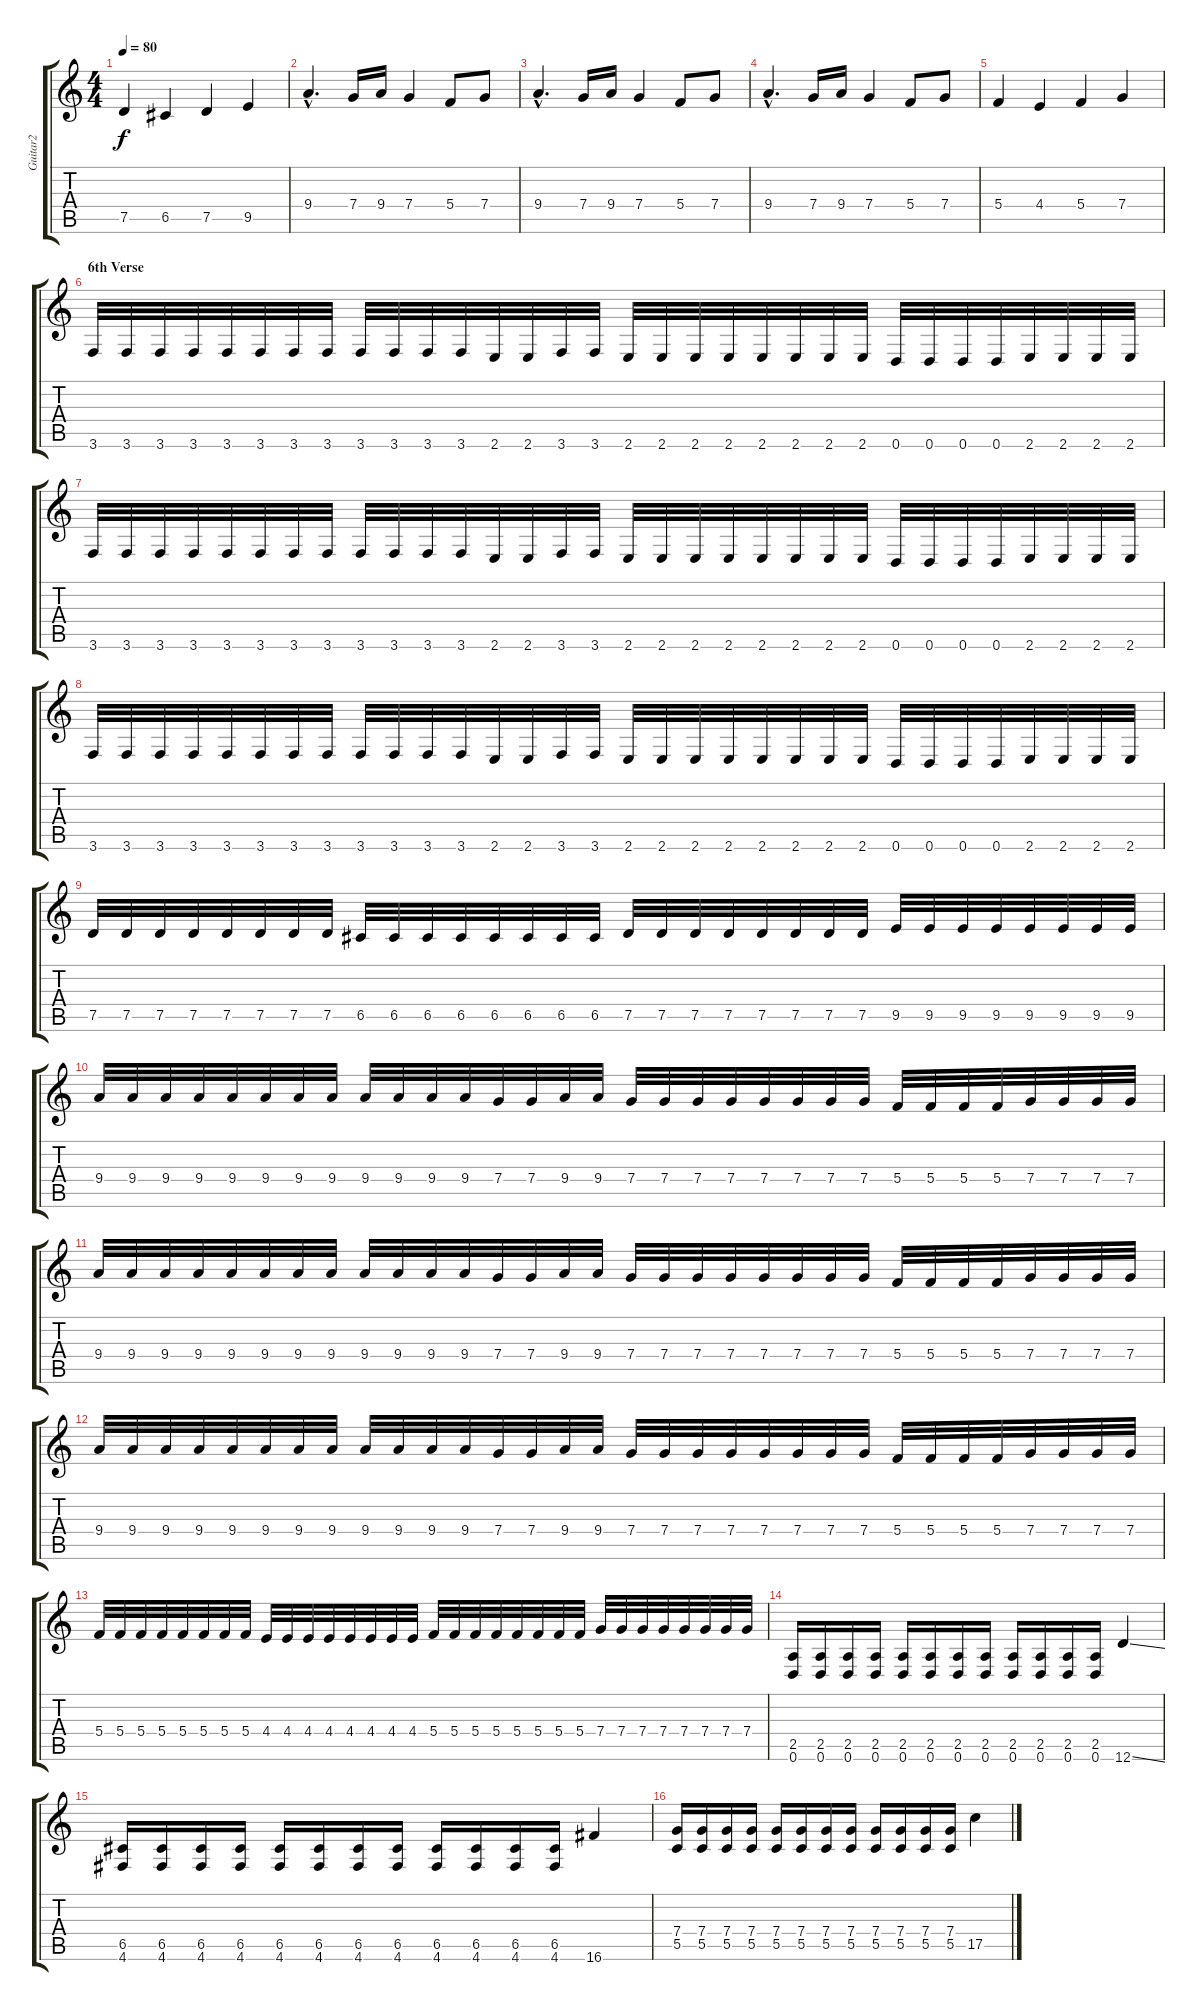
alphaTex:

\track ("Guitar2" "Guitar2") {instrument distortionguitar}
\staff {score tabs}
\tuning (D4 A3 F3 C3 G2 D2) {hide}
\ts (4 4)
\tempo 80
\clef g2
\ks c
7.5.4{dy f} 6.5.4 7.5.4 9.5.4 |
9.4{hac}.4{d} 7.4.16 9.4.16 7.4.4 5.4.8 7.4.8 |
9.4{hac}.4{d} 7.4.16 9.4.16 7.4.4 5.4.8 7.4.8 |
9.4{hac}.4{d} 7.4.16 9.4.16 7.4.4 5.4.8 7.4.8 |
5.4.4 4.4.4 5.4.4 7.4.4 |
\section ("" "6th Verse")
3.6.32 3.6.32 3.6.32 3.6.32 3.6.32 3.6.32 3.6.32 3.6.32 3.6.32 3.6.32 3.6.32 3.6.32 2.6.32 2.6.32 3.6.32 3.6.32 2.6.32 2.6.32 2.6.32 2.6.32 2.6.32 2.6.32 2.6.32 2.6.32 0.6.32 0.6.32 0.6.32 0.6.32 2.6.32 2.6.32 2.6.32 2.6.32 |
3.6.32 3.6.32 3.6.32 3.6.32 3.6.32 3.6.32 3.6.32 3.6.32 3.6.32 3.6.32 3.6.32 3.6.32 2.6.32 2.6.32 3.6.32 3.6.32 2.6.32 2.6.32 2.6.32 2.6.32 2.6.32 2.6.32 2.6.32 2.6.32 0.6.32 0.6.32 0.6.32 0.6.32 2.6.32 2.6.32 2.6.32 2.6.32 |
3.6.32 3.6.32 3.6.32 3.6.32 3.6.32 3.6.32 3.6.32 3.6.32 3.6.32 3.6.32 3.6.32 3.6.32 2.6.32 2.6.32 3.6.32 3.6.32 2.6.32 2.6.32 2.6.32 2.6.32 2.6.32 2.6.32 2.6.32 2.6.32 0.6.32 0.6.32 0.6.32 0.6.32 2.6.32 2.6.32 2.6.32 2.6.32 |
7.5.32 7.5.32 7.5.32 7.5.32 7.5.32 7.5.32 7.5.32 7.5.32 6.5.32 6.5.32 6.5.32 6.5.32 6.5.32 6.5.32 6.5.32 6.5.32 7.5.32 7.5.32 7.5.32 7.5.32 7.5.32 7.5.32 7.5.32 7.5.32 9.5.32 9.5.32 9.5.32 9.5.32 9.5.32 9.5.32 9.5.32 9.5.32 |
9.4.32 9.4.32 9.4.32 9.4.32 9.4.32 9.4.32 9.4.32 9.4.32 9.4.32 9.4.32 9.4.32 9.4.32 7.4.32 7.4.32 9.4.32 9.4.32 7.4.32 7.4.32 7.4.32 7.4.32 7.4.32 7.4.32 7.4.32 7.4.32 5.4.32 5.4.32 5.4.32 5.4.32 7.4.32 7.4.32 7.4.32 7.4.32 |
9.4.32 9.4.32 9.4.32 9.4.32 9.4.32 9.4.32 9.4.32 9.4.32 9.4.32 9.4.32 9.4.32 9.4.32 7.4.32 7.4.32 9.4.32 9.4.32 7.4.32 7.4.32 7.4.32 7.4.32 7.4.32 7.4.32 7.4.32 7.4.32 5.4.32 5.4.32 5.4.32 5.4.32 7.4.32 7.4.32 7.4.32 7.4.32 |
9.4.32 9.4.32 9.4.32 9.4.32 9.4.32 9.4.32 9.4.32 9.4.32 9.4.32 9.4.32 9.4.32 9.4.32 7.4.32 7.4.32 9.4.32 9.4.32 7.4.32 7.4.32 7.4.32 7.4.32 7.4.32 7.4.32 7.4.32 7.4.32 5.4.32 5.4.32 5.4.32 5.4.32 7.4.32 7.4.32 7.4.32 7.4.32 |
5.4.32 5.4.32 5.4.32 5.4.32 5.4.32 5.4.32 5.4.32 5.4.32 4.4.32 4.4.32 4.4.32 4.4.32 4.4.32 4.4.32 4.4.32 4.4.32 5.4.32 5.4.32 5.4.32 5.4.32 5.4.32 5.4.32 5.4.32 5.4.32 7.4.32 7.4.32 7.4.32 7.4.32 7.4.32 7.4.32 7.4.32 7.4.32 |
(2.5 0.6).16 (2.5 0.6).16 (2.5 0.6).16 (2.5 0.6).16 (2.5 0.6).16 (2.5 0.6).16 (2.5 0.6).16 (2.5 0.6).16 (2.5 0.6).16 (2.5 0.6).16 (2.5 0.6).16 (2.5 0.6).16 12.6{ss}.4 |
(6.5 4.6).16 (6.5 4.6).16 (6.5 4.6).16 (6.5 4.6).16 (6.5 4.6).16 (6.5 4.6).16 (6.5 4.6).16 (6.5 4.6).16 (6.5 4.6).16 (6.5 4.6).16 (6.5 4.6).16 (6.5 4.6).16 16.6.4 |
(7.4 5.5).16 (7.4 5.5).16 (7.4 5.5).16 (7.4 5.5).16 (7.4 5.5).16 (7.4 5.5).16 (7.4 5.5).16 (7.4 5.5).16 (7.4 5.5).16 (7.4 5.5).16 (7.4 5.5).16 (7.4 5.5).16 17.5{ss}.4
